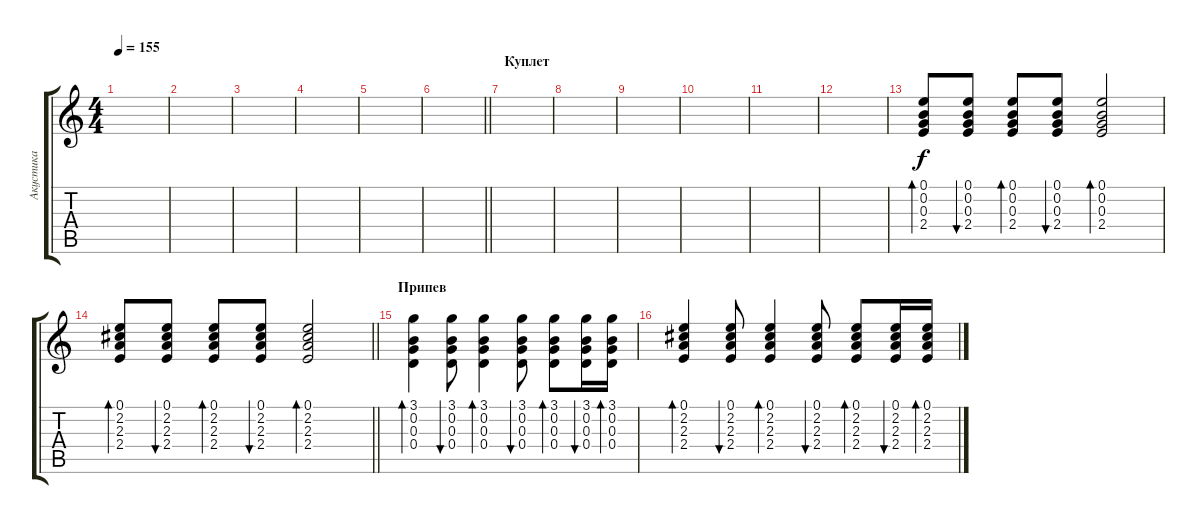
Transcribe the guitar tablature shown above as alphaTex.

\track ("Акустика" "Акустика") {instrument acousticguitarsteel}
\staff {score tabs}
\tuning (E4 B3 G3 D3 A2 E2) {hide}
\ts (4 4)
\tempo 155
\clef g2
\ks c
|
|
|
|
|
\barLineRight lightlight
|
\section ("" "Куплет")
|
|
|
|
|
|
(0.1 0.2 0.3 2.4).8{bd 60} (0.1 0.2 0.3 2.4).8{bu 60} (0.1 0.2 0.3 2.4).8{bd 60} (0.1 0.2 0.3 2.4).8{bu 60} (0.1 0.2 0.3 2.4).2{bd 60} |
\barLineRight lightlight
(0.1 2.2 2.3 2.4).8{bd 60} (0.1 2.2 2.3 2.4).8{bu 60} (0.1 2.2 2.3 2.4).8{bd 60} (0.1 2.2 2.3 2.4).8{bu 60} (0.1 2.2 2.3 2.4).2{bd 60} |
\section ("" "Припев")
(3.1 0.2 0.3 0.4).4{bd 60} (3.1 0.2 0.3 0.4).8{bu 60} (3.1 0.2 0.3 0.4).4{bd 60} (3.1 0.2 0.3 0.4).8{bu 60} (3.1 0.2 0.3 0.4).8{bd 60} (3.1 0.2 0.3 0.4).16{bu 60} (3.1 0.2 0.3 0.4).16{bd 60} |
(0.1 2.2 2.3 2.4).4{bd 60} (0.1 2.2 2.3 2.4).8{bu 60} (0.1 2.2 2.3 2.4).4{bd 60} (0.1 2.2 2.3 2.4).8{bu 60} (0.1 2.2 2.3 2.4).8{bd 60} (0.1 2.2 2.3 2.4).16{bu 60} (0.1 2.2 2.3 2.4).16{bd 60}
